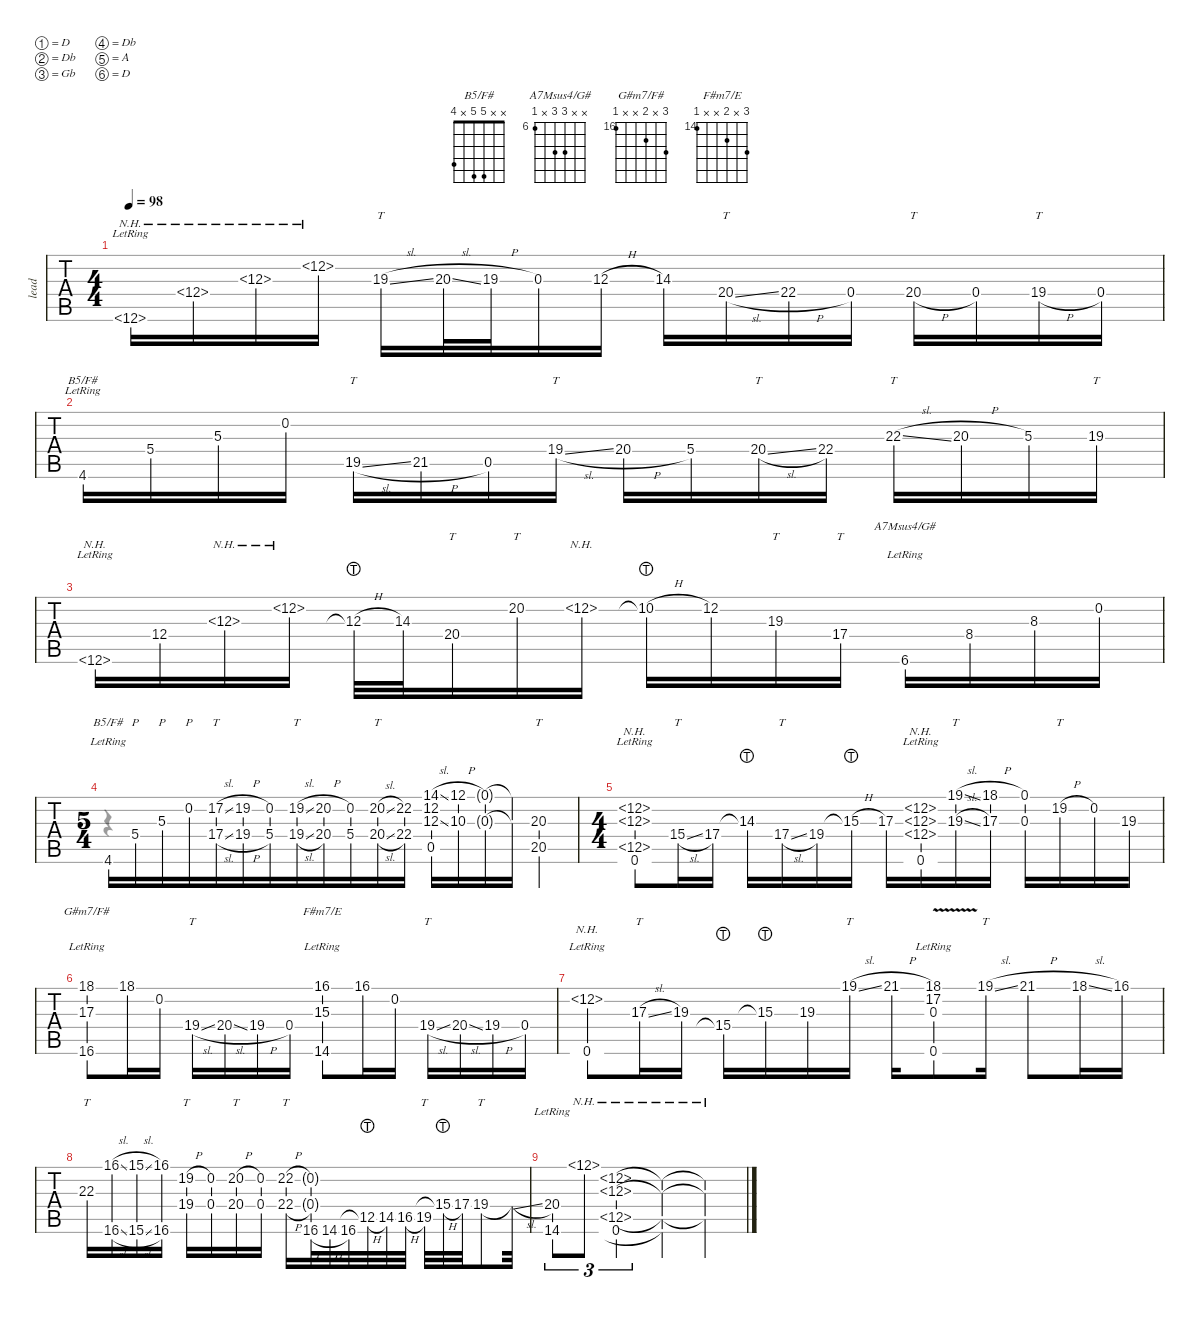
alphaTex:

\defaultSystemsLayout 4
\hideDynamics
\bracketExtendMode nobrackets
\otherSystemsTrackNameOrientation horizontal
\track ("Lead Guitar" "lead") {instrument electricguitarjazz}
\staff {tabs}
\tuning (D4 Db4 Gb3 Db3 A2 D2)
\chord ("B5/F#" x x 5 5 x 4) {showfingering false}
\chord ("A7Msus4/G#" x x 8 8 x 6) {firstfret 6 showfingering false}
\chord ("G#m7/F#" 18 x 17 x x 16) {firstfret 16 showfingering false}
\chord ("F#m7/E" 16 x 15 x x 14) {firstfret 14 showfingering false}
\voice
\ts (4 4)
\tempo 98
\clef g2
\ks c
12.6{nh lr}.16{dy mf instrument electricguitarjazz} 12.4{nh acc #}.16 12.3{nh acc #}.16 12.2{nh acc #}.16 19.3{sl acc #}.16{tt} 20.3{sl}.32 19.3{h acc #}.32 0.3{acc #}.16 12.3{h acc #}.16 14.3{acc #}.16 20.4{sl}.16{tt} 22.4{h}.16 0.4{acc #}.16 20.4{h}.16{tt} 0.4{acc #}.16 19.4{h acc #}.16{tt} 0.4{acc #}.16 |
4.6{lr acc #}.16{ch "B5/F#"} 5.4{acc #}.16 5.3.16 0.2{acc #}.16 19.5{sl}.16{tt} 21.5{h acc #}.16 0.5.16 19.4{sl acc #}.16{tt} 20.4{h}.16 5.4{acc #}.16 20.4{sl}.16{tt} 22.4.16 22.3{sl}.16{tt} 20.3{h}.16 5.3.16 19.3{acc #}.16{tt} |
12.6{nh lr}.16 12.4{acc #}.16 12.3{nh acc #}.16 12.2{nh acc #}.16 12.3{h lht acc #}.32 14.3{acc #}.32 20.4.16{tt} 20.2.16{tt} 12.2{nh acc #}.16 10.2{h lht}.16 12.2{acc #}.16 19.3{acc #}.16{tt} 17.4{acc #}.16{tt} 6.6{lr acc #}.16{ch "A7Msus4/G#"} 8.4.16 8.3.16 0.2{acc #}.16 |
\ts (5 4)
\beaming (8 6 4)
4.6{ac lr acc #}.16{ch "B5/F#"} 5.4{hac acc #}.16{p} 5.3{hac}.16{p} 0.2{hac acc #}.16{p} (17.4{sl ac acc #} 17.2{sl ac acc #}).16{tt} (19.2{h acc #} 19.4{h acc #}).16 (5.4{acc #} 0.2{acc #}).16 (19.2{sl ac acc #} 19.4{sl ac acc #}).16{tt} (20.2{h} 20.4).16 (5.4{acc #} 0.2{acc #}).16 (20.4{sl ac} 20.2{sl ac}).16{tt} (22.2 22.4).16 (0.5 14.1{sl} 12.3{sl acc #} 12.2{acc #}).16 (12.1{h} 10.3{h}).16 (0.1{g} 0.3{g acc #}).16 (0.3{t acc #} 0.1{t}).16 (20.5 20.3).4{tt} |
\ts (4 4)
\beaming (8 2 2 2 2)
(0.6{lr} 12.3{nh acc #} 12.2{nh acc #} 12.5{nh}).8 15.4{sl}.16{tt} 17.4{acc #}.16 14.3{lht acc #}.16 17.4{sl acc #}.16{tt} 19.4{acc #}.16 15.3{h lht}.16 17.3.16 (0.6{lr} 12.3{nh acc #} 12.2{nh acc #} 12.4{nh acc #}).16 (19.1{sl} 19.3{sl acc #}).16{tt} (17.3 18.1{h acc #}).16 (0.1 0.3{acc #}).16 19.2{h acc #}.16{tt} 0.2{acc #}.16 19.3{acc #}.16 |
(16.6{lr acc #} 17.3 18.1{acc #}).8{ch "G#m7/F#"} 18.1{acc #}.16 0.2{acc #}.16 19.4{sl acc #}.16{tt} 20.4{sl}.16 19.4{h acc #}.16 0.4{acc #}.16 (14.6{lr} 15.3 16.1{acc #}).8{ch "F#m7/E"} 16.1{acc #}.16 0.2{acc #}.16 19.4{sl acc #}.16{tt} 20.4{sl}.16 19.4{h acc #}.16 0.4{acc #}.16 |
(0.6{lr} 12.2{nh acc #}).8 17.3{sl}.16{tt} 19.3{acc #}.16 15.4{lht}.16 15.3{lht}.16 19.3{acc #}.16 19.1{sl}.16{tt} 21.1{h}.16 (18.1{v acc #} 17.2{acc #} 0.3{acc #} 0.6{lr}).8 19.1{sl}.16{tt} 21.1{h}.8 18.1{sl acc #}.16 16.1{acc #}.16 |
22.3.16{tt} (16.6{sl acc #} 16.1{sl acc #}).16 (15.1{sl} 15.6{sl}).16 (16.1{acc #} 16.6{acc #}).16 (19.2{h acc #} 19.4{h acc #}).16{tt} (0.4{acc #} 0.2{acc #}).16 (20.2{h} 20.4{h}).16{tt} (0.4{acc #} 0.2{acc #}).16 (22.4{h} 22.2{h}).16{tt} (16.6{h acc #} 0.2{g acc #} 0.4{g acc #}).32 14.6{h}.32 16.6{acc #}.32 12.5{h lht}.32 14.5.32 16.5{h acc #}.32 19.5.32{tt} 15.4{h lht}.32 17.4{acc #}.32 19.4{acc #}.8{tt} 19.4{sl t acc #}.32 |
(20.4 14.6{lr}).8{tu (3 2)} 12.1{nh lr}.8{tu (3 2)} (12.2{nh acc #} 0.6 12.3{nh acc #} 12.5{nh}).2{tu (3 2)} (0.6{t} 12.5{nh t} 12.3{nh t acc #} 12.2{nh t acc #}).4 (12.2{nh t acc #} 12.3{nh t acc #} 12.5{nh t}).4
\voice
\clef g2
\ottava regular
\simile none
\ks c
|
|
|
r.4{dy mf} |
|
|
|
|
